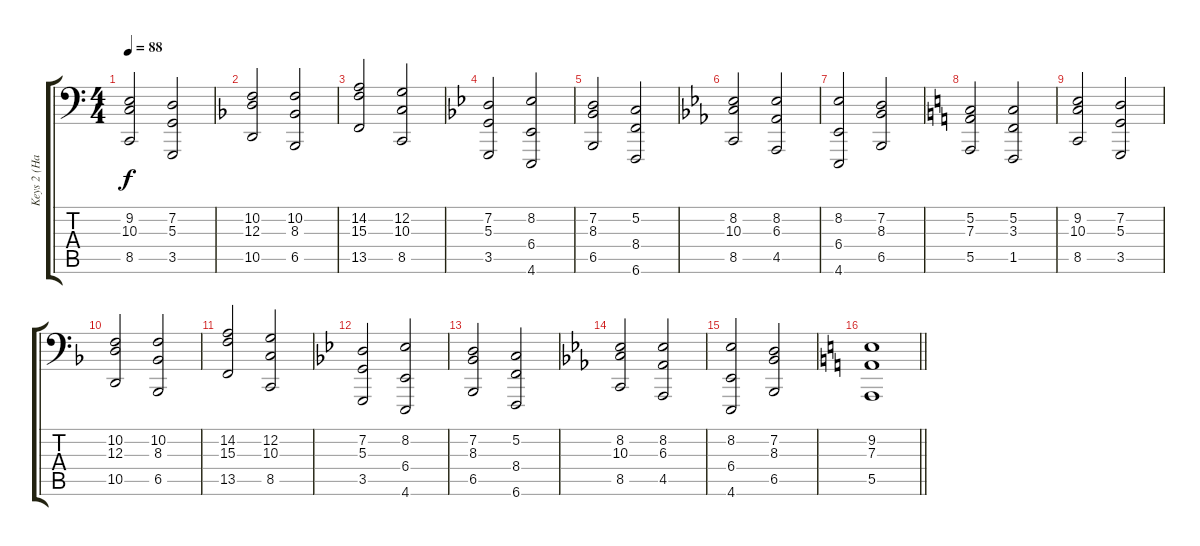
\track ("Keys 2 (Harmony)" "Keys 2 (Ha") {instrument stringensemble1}
\staff {score tabs}
\tuning (C3 G2 D2 A1 E1 B0) {hide}
\ts (4 4)
\tempo 88
\clef f4
\ks aminor
(9.2 10.3 8.5).2{dy f beam merge} (7.2 5.3 3.5).2 |
\ks dminor
(10.2 12.3 10.5).2{beam merge} (10.2 8.3 6.5).2 |
(14.2 15.3 13.5).2 (12.2 10.3 8.5).2 |
\ks gminor
(7.2 5.3 3.5).2 (8.2 6.4 4.6).2 |
(7.2 8.3 6.5).2 (5.2 8.4 6.6).2 |
\ks cminor
(8.2 10.3 8.5).2 (8.2 6.3 4.5).2 |
(8.2 6.4 4.6).2{beam merge} (7.2 8.3 6.5).2 |
\ks aminor
(5.2 7.3 5.5).2 (5.2 3.3 1.5).2 |
(9.2 10.3 8.5).2{beam merge} (7.2 5.3 3.5).2 |
\ks dminor
(10.2 12.3 10.5).2{beam merge} (10.2 8.3 6.5).2 |
(14.2 15.3 13.5).2 (12.2 10.3 8.5).2 |
\ks gminor
(7.2 5.3 3.5).2 (8.2 6.4 4.6).2 |
(7.2 8.3 6.5).2 (5.2 8.4 6.6).2 |
\ks cminor
(8.2 10.3 8.5).2 (8.2 6.3 4.5).2 |
(8.2 6.4 4.6).2{beam merge} (7.2 8.3 6.5).2 |
\barLineRight lightlight
\ks aminor
(9.2 7.3 5.5).1
